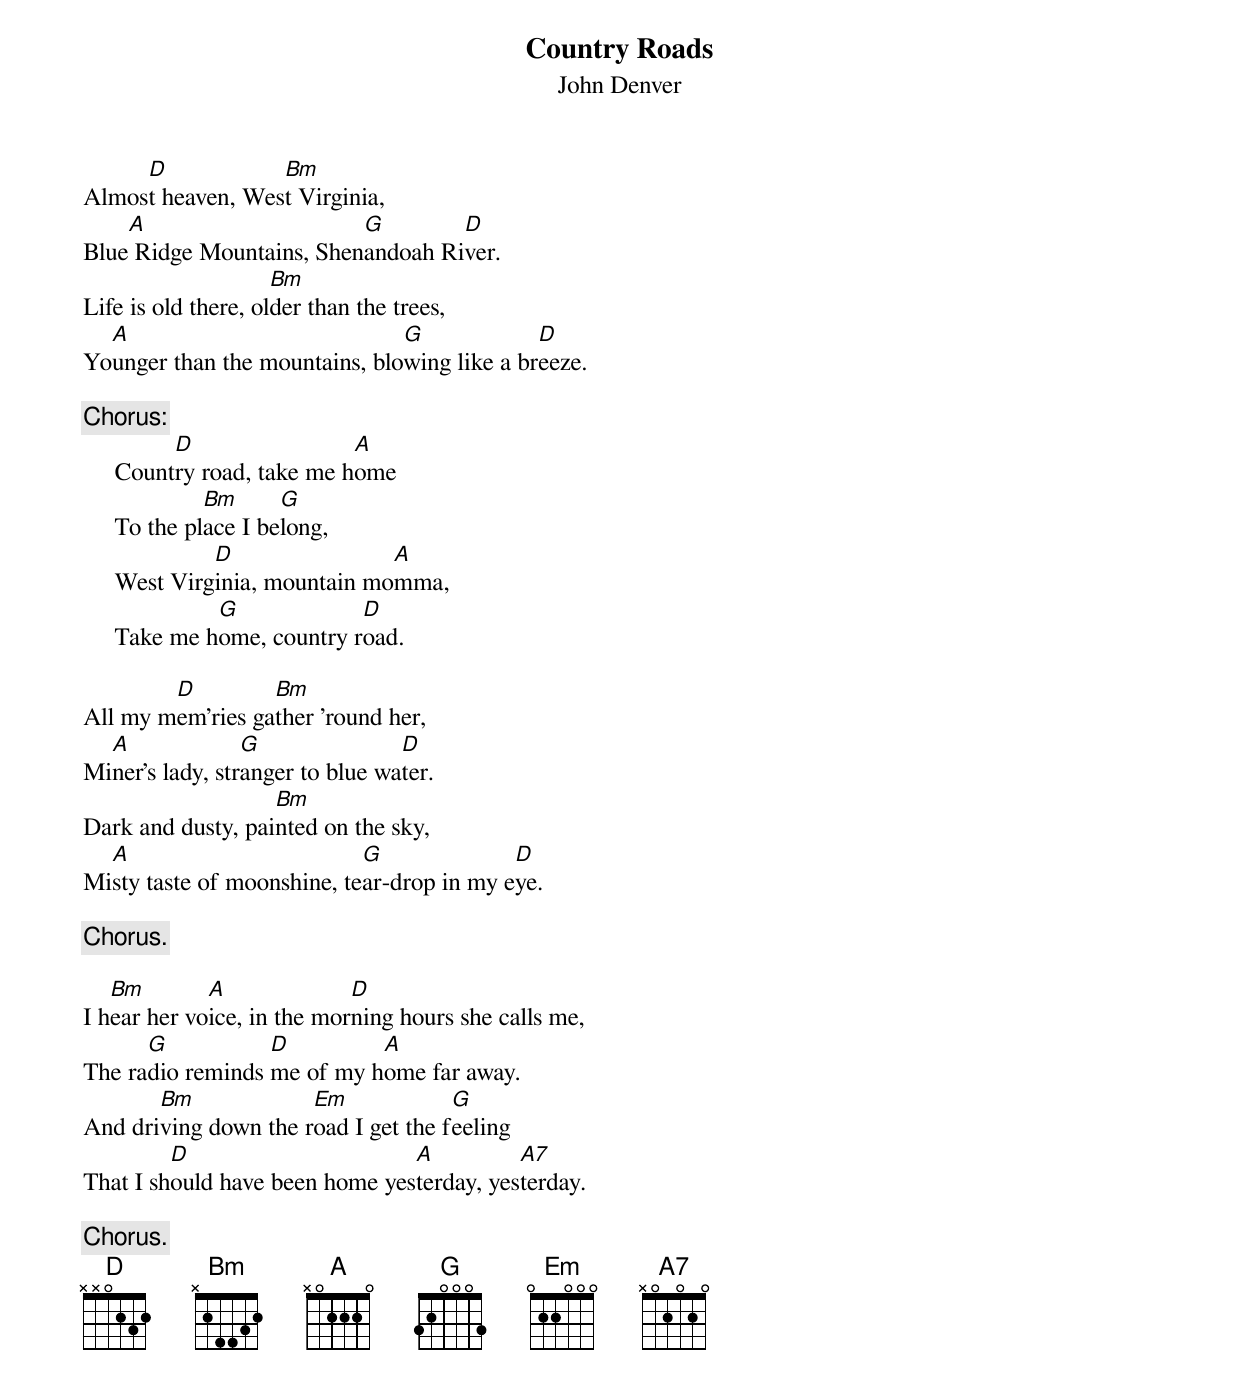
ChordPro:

{title:Country Roads}
{st:John Denver}

Almos[D]t heaven, Wes[Bm]t Virginia,
Blue[A] Ridge Mountains, Shen[G]andoah Ri[D]ver.
Life is old there, ol[Bm]der than the trees,
Yo[A]unger than the mountains, blo[G]wing like a br[D]eeze.

{c:Chorus:}
     Count[D]ry road, take me h[A]ome
     To the pl[Bm]ace I be[G]long,
     West Virg[D]inia, mountain mo[A]mma,
     Take me h[G]ome, country r[D]oad.

All my m[D]em'ries ga[Bm]ther 'round her,
Mi[A]ner's lady, str[G]anger to blue wa[D]ter.
Dark and dusty, pai[Bm]nted on the sky,
Mi[A]sty taste of moonshine, te[G]ar-drop in my e[D]ye.

     {c:Chorus.}

I h[Bm]ear her vo[A]ice, in the mor[D]ning hours she calls me,
The ra[G]dio reminds [D]me of my h[A]ome far away.
And dri[Bm]ving down the r[Em]oad I get the f[G]eeling
That I sh[D]ould have been home yes[A]terday, yes[A7]terday.

     {c:Chorus.}
